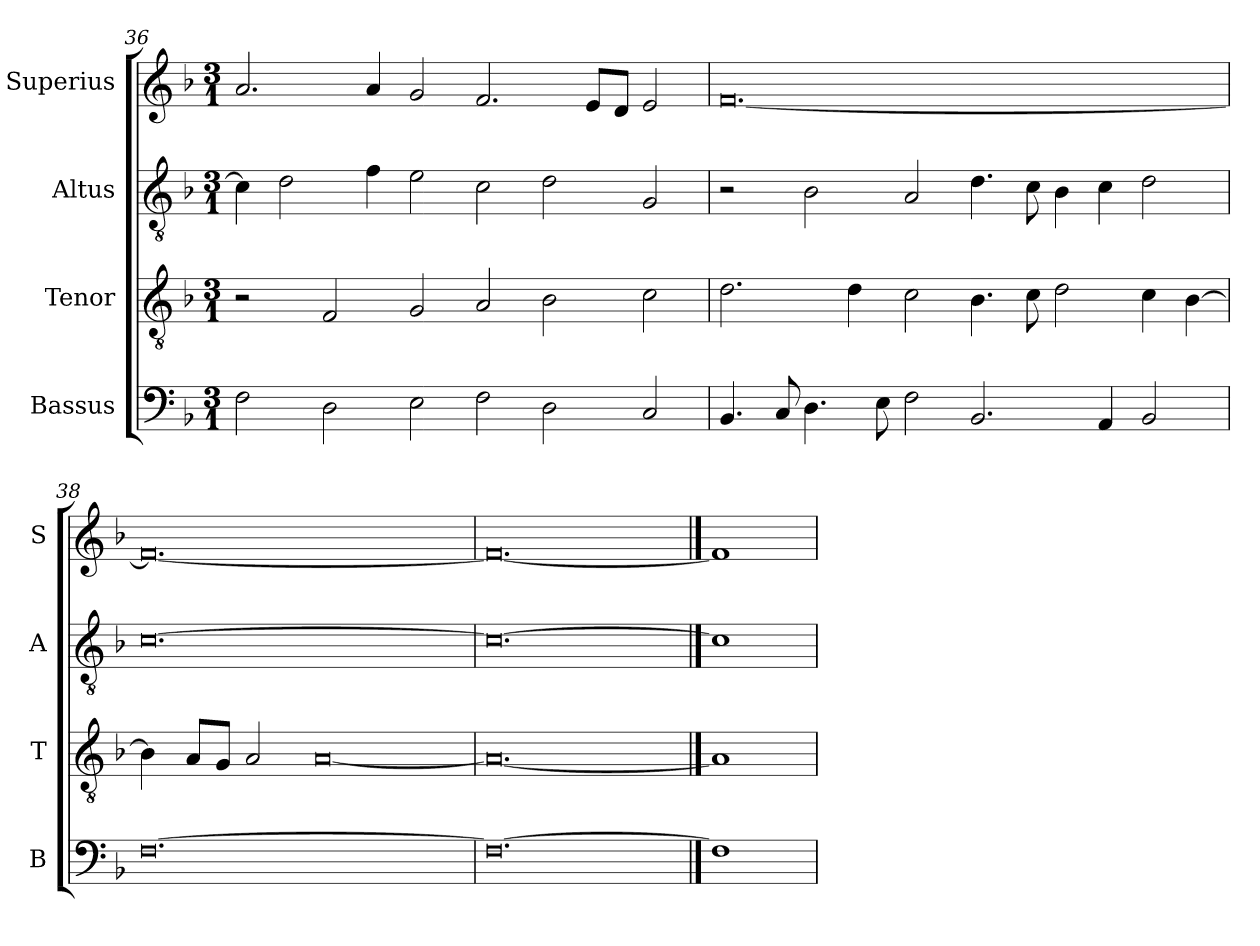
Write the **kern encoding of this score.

**kern	**kern	**kern	**kern
*part4	*part3	*part2	*part1
*staff4	*staff3	*staff2	*staff1
*I"Bassus	*I"Tenor	*I"Altus	*I"Superius
*I'B	*I'T	*I'A	*I'S
*clefF4	*clefGv2	*clefGv2	*clefG2
*k[b-]	*k[b-]	*k[b-]	*k[b-]
*F:	*F:	*F:	*F:
*M3/1	*M3/1	*M3/1	*M3/1
=36	=36	=36	=36
2F	2r	4c]	2.a
.	.	2d	.
2D	2F	.	.
.	.	4f	4a
2E	2G	2e	2g
2F	2A	2c	2.f
2D	2B-	2d	.
.	.	.	8eL
.	.	.	8dJ
2C	2c	2G	2e
=37	=37	=37	=37
4.BB-	2.d	2r	[0.f
8C	.	.	.
4.D	.	2B-	.
.	4d	.	.
8E	.	.	.
2F	2c	2A	.
2.BB-	4.B-	4.d	.
.	8c	8c	.
.	2d	4B-	.
4AA	.	4c	.
2BB-	4c	2d	.
.	[4B-	.	.
=38	=38	=38	=38
[0.F	4B-]	[0.c	0.f_
.	8AL	.	.
.	8GJ	.	.
.	2A	.	.
.	[0A	.	.
=39	=39	=39	=39
0.F_	0.A_	0.c_	0.f_
==40	==40	==40	==40
1F]	1A]	1c]	1f]
=	=	=	=
*-	*-	*-	*-
